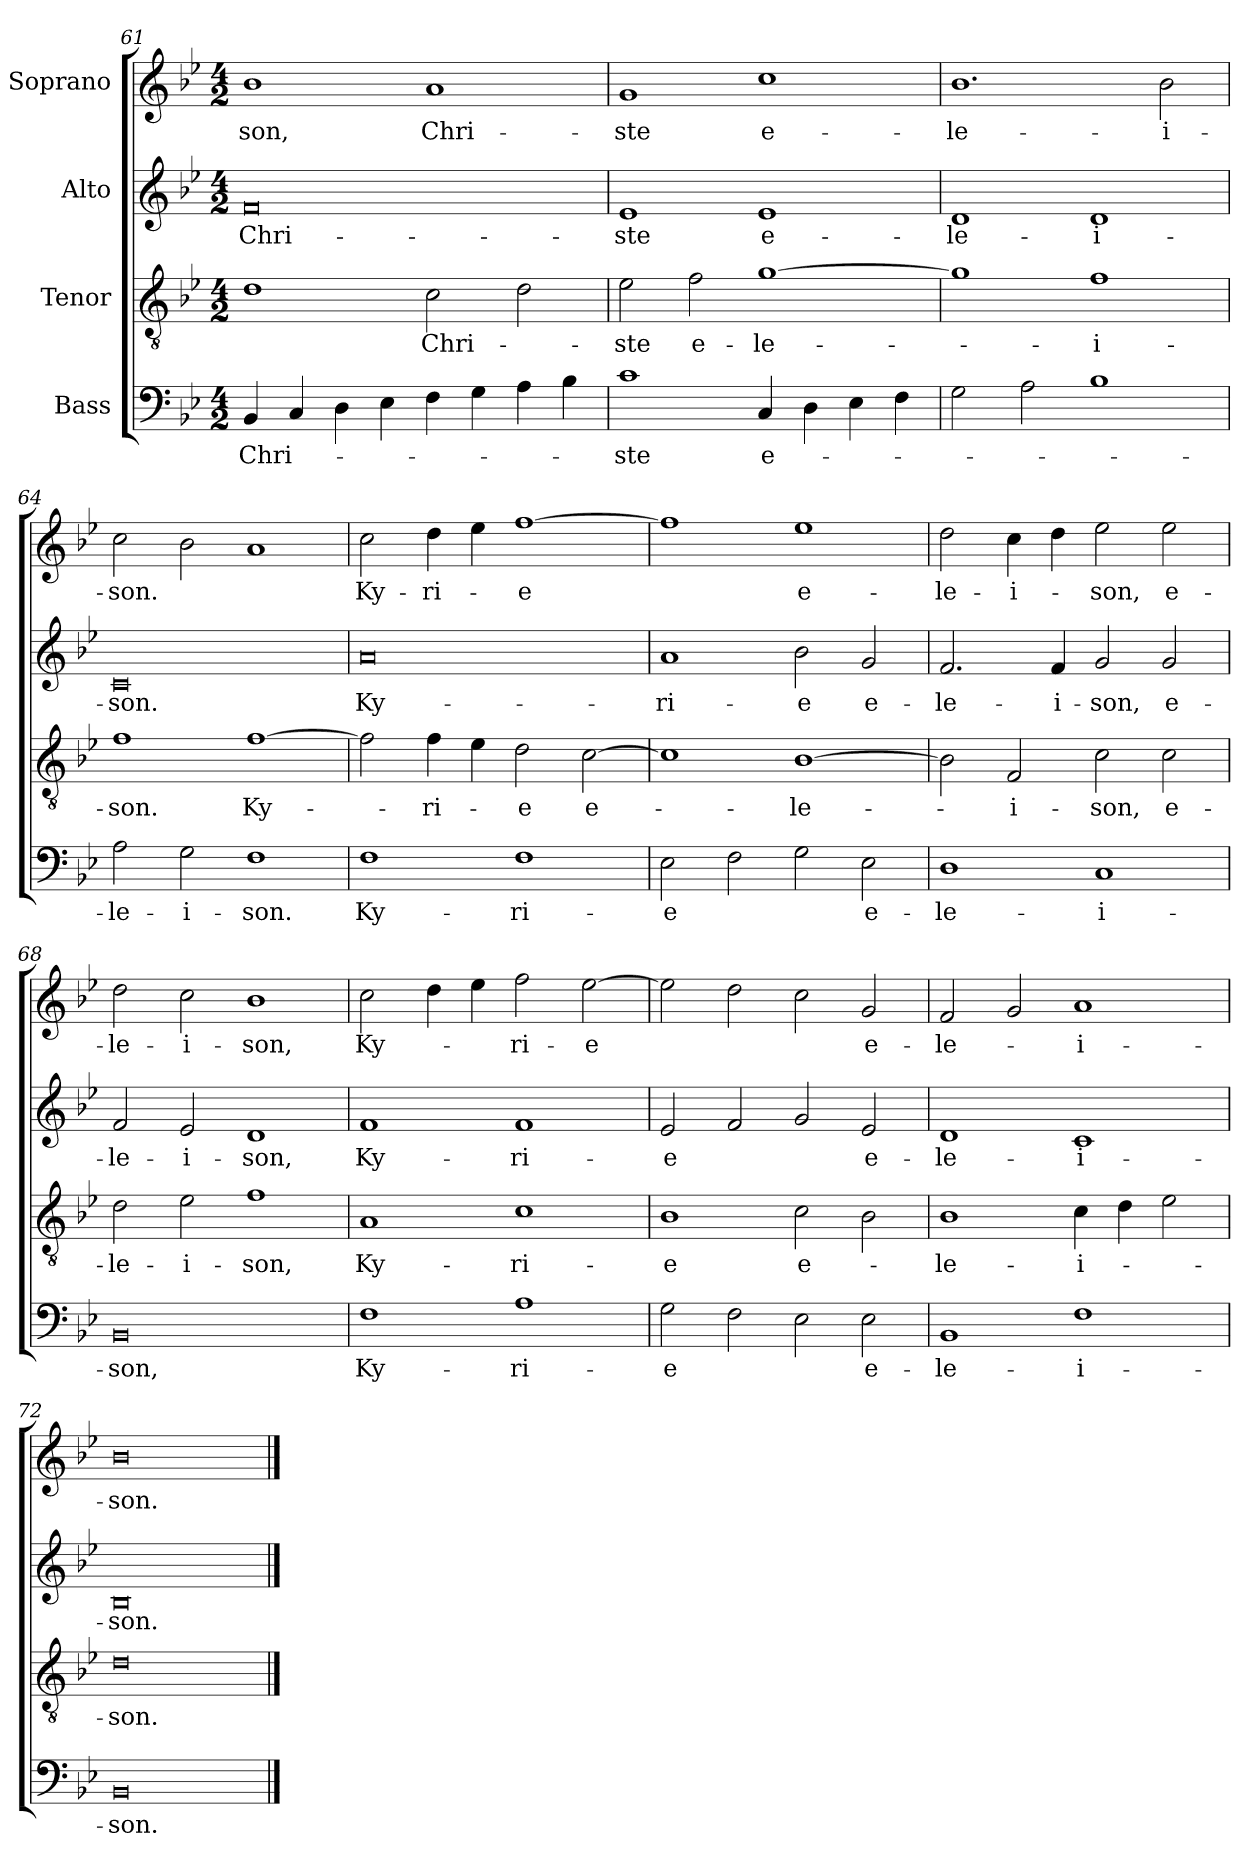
**kern	**text	**kern	**text	**kern	**text	**kern	**text
*part4	*part4	*part3	*part3	*part2	*part2	*part1	*part1
*staff4	*staff4	*staff3	*staff3	*staff2	*staff2	*staff1	*staff1
*I"Bass	*	*I"Tenor	*	*I"Alto	*	*I"Soprano	*
*clefF4	*	*clefGv2	*	*clefG2	*	*clefG2	*
*k[b-e-]	*	*k[b-e-]	*	*k[b-e-]	*	*k[b-e-]	*
*B-:	*	*B-:	*	*B-:	*	*B-:	*
*M4/2	*	*M4/2	*	*M4/2	*	*M4/2	*
=61	=61	=61	=61	=61	=61	=61	=61
!	!LO:LY:b	!	!	!	!LO:LY:b	!	!LO:LY:b
4BB-/	Chri-	1d	.	0f	Chri-	1b-	-son,
4C/	.	.	.	.	.	.	.
4D\	.	.	.	.	.	.	.
4E-\	.	.	.	.	.	.	.
!	!	!	!LO:LY:b	!	!	!	!LO:LY:b
4F\	.	2c\	Chri-	.	.	1a	Chri-
4G\	.	.	.	.	.	.	.
4A\	.	2d\	.	.	.	.	.
4B-\	.	.	.	.	.	.	.
=62	=62	=62	=62	=62	=62	=62	=62
!	!LO:LY:b	!	!LO:LY:b	!	!LO:LY:b	!	!LO:LY:b
1c	-ste	2e-\	-ste	1e-	-ste	1g	-ste
!	!	!	!LO:LY:b	!	!	!	!
.	.	2f\	e-	.	.	.	.
!	!LO:LY:b	!	!LO:LY:b	!	!LO:LY:b	!	!LO:LY:b
4C/	e-	[1g	-le-	1e-	e-	1cc	e-
4D\	.	.	.	.	.	.	.
4E-\	.	.	.	.	.	.	.
4F\	.	.	.	.	.	.	.
!!LO:PB:g=z
=63	=63	=63	=63	=63	=63	=63	=63
!	!	!	!	!	!LO:LY:b	!	!LO:LY:b
2G\	.	1g]	.	1d	-le-	1.b-	-le-
2A\	.	.	.	.	.	.	.
!	!	!	!LO:LY:b	!	!LO:LY:b	!	!
1B-	.	1f	-i-	1d	-i-	.	.
!	!	!	!	!	!	!	!LO:LY:b
.	.	.	.	.	.	2b-\	-i-
=64	=64	=64	=64	=64	=64	=64	=64
!	!LO:LY:b	!	!LO:LY:b	!	!LO:LY:b	!	!LO:LY:b
2A\	-le-	1f	-son.	0c	-son.	2cc\	-son.
!	!LO:LY:b	!	!	!	!	!	!
2G\	-i-	.	.	.	.	2b-\	.
!	!LO:LY:b	!	!LO:LY:b	!	!	!	!
1F	-son.	[1f	Ky-	.	.	1a	.
=65	=65	=65	=65	=65	=65	=65	=65
!	!LO:LY:b	!	!	!	!LO:LY:b	!	!LO:LY:b
1F	Ky-	2f\]	.	0a	Ky-	2cc\	Ky-
!	!	!	!LO:LY:b	!	!	!	!LO:LY:b
.	.	4f\	-ri-	.	.	4dd\	-ri-
.	.	4e-\	.	.	.	4ee-\	.
!	!LO:LY:b	!	!LO:LY:b	!	!	!	!LO:LY:b
1F	-ri-	2d\	-e	.	.	[1ff	-e
!	!	!	!LO:LY:b	!	!	!	!
.	.	[2c\	e-	.	.	.	.
=66	=66	=66	=66	=66	=66	=66	=66
!	!LO:LY:b	!	!	!	!LO:LY:b	!	!
2E-\	-e	1c]	.	1a	-ri-	1ff]	.
2F\	.	.	.	.	.	.	.
!	!	!	!LO:LY:b	!	!LO:LY:b	!	!LO:LY:b
2G\	.	[1B-	-le-	2b-\	-e	1ee-	e-
!	!LO:LY:b	!	!	!	!LO:LY:b	!	!
2E-\	e-	.	.	2g/	e-	.	.
=67	=67	=67	=67	=67	=67	=67	=67
!	!LO:LY:b	!	!	!	!LO:LY:b	!	!LO:LY:b
1D	-le-	2B-\]	.	2.f/	-le-	2dd\	-le-
!	!	!	!LO:LY:b	!	!	!	!LO:LY:b
.	.	2F/	-i-	.	.	4cc\	-i-
!	!	!	!	!	!LO:LY:b	!	!
.	.	.	.	4f/	-i-	4dd\	.
!	!LO:LY:b	!	!LO:LY:b	!	!LO:LY:b	!	!LO:LY:b
1C	-i-	2c\	-son,	2g/	-son,	2ee-\	-son,
!	!	!	!LO:LY:b	!	!LO:LY:b	!	!LO:LY:b
.	.	2c\	e-	2g/	e-	2ee-\	e-
!!LO:LB:g=z
=68	=68	=68	=68	=68	=68	=68	=68
!	!LO:LY:b	!	!LO:LY:b	!	!LO:LY:b	!	!LO:LY:b
0BB-	-son,	2d\	-le-	2f/	-le-	2dd\	-le-
!	!	!	!LO:LY:b	!	!LO:LY:b	!	!LO:LY:b
.	.	2e-\	-i-	2e-/	-i-	2cc\	-i-
!	!	!	!LO:LY:b	!	!LO:LY:b	!	!LO:LY:b
.	.	1f	-son,	1d	-son,	1b-	-son,
=69	=69	=69	=69	=69	=69	=69	=69
!	!LO:LY:b	!	!LO:LY:b	!	!LO:LY:b	!	!LO:LY:b
1F	Ky-	1A	Ky-	1f	Ky-	2cc\	Ky-
.	.	.	.	.	.	4dd\	.
.	.	.	.	.	.	4ee-\	.
!	!LO:LY:b	!	!LO:LY:b	!	!LO:LY:b	!	!LO:LY:b
1A	-ri-	1c	-ri-	1f	-ri-	2ff\	-ri-
!	!	!	!	!	!	!	!LO:LY:b
.	.	.	.	.	.	[2ee-\	-e
=70	=70	=70	=70	=70	=70	=70	=70
!	!LO:LY:b	!	!LO:LY:b	!	!LO:LY:b	!	!
2G\	-e	1B-	-e	2e-/	-e	2ee-\]	.
2F\	.	.	.	2f/	.	2dd\	.
!	!	!	!LO:LY:b	!	!	!	!
2E-\	.	2c\	e-	2g/	.	2cc\	.
!	!LO:LY:b	!	!	!	!LO:LY:b	!	!LO:LY:b
2E-\	e-	2B-\	.	2e-/	e-	2g/	e-
=71	=71	=71	=71	=71	=71	=71	=71
!	!LO:LY:b	!	!LO:LY:b	!	!LO:LY:b	!	!LO:LY:b
1BB-	-le-	1B-	-le-	1d	-le-	2f/	-le-
.	.	.	.	.	.	2g/	.
!	!LO:LY:b	!	!LO:LY:b	!	!LO:LY:b	!	!LO:LY:b
1F	-i-	4c\	-i-	1c	-i-	1a	-i-
.	.	4d\	.	.	.	.	.
.	.	2e-\	.	.	.	.	.
=72	=72	=72	=72	=72	=72	=72	=72
!	!LO:LY:b	!	!LO:LY:b	!	!LO:LY:b	!	!LO:LY:b
0BB-	-son.	0d	-son.	0B-	-son.	0b-	-son.
==	==	==	==	==	==	==	==
*-	*-	*-	*-	*-	*-	*-	*-
